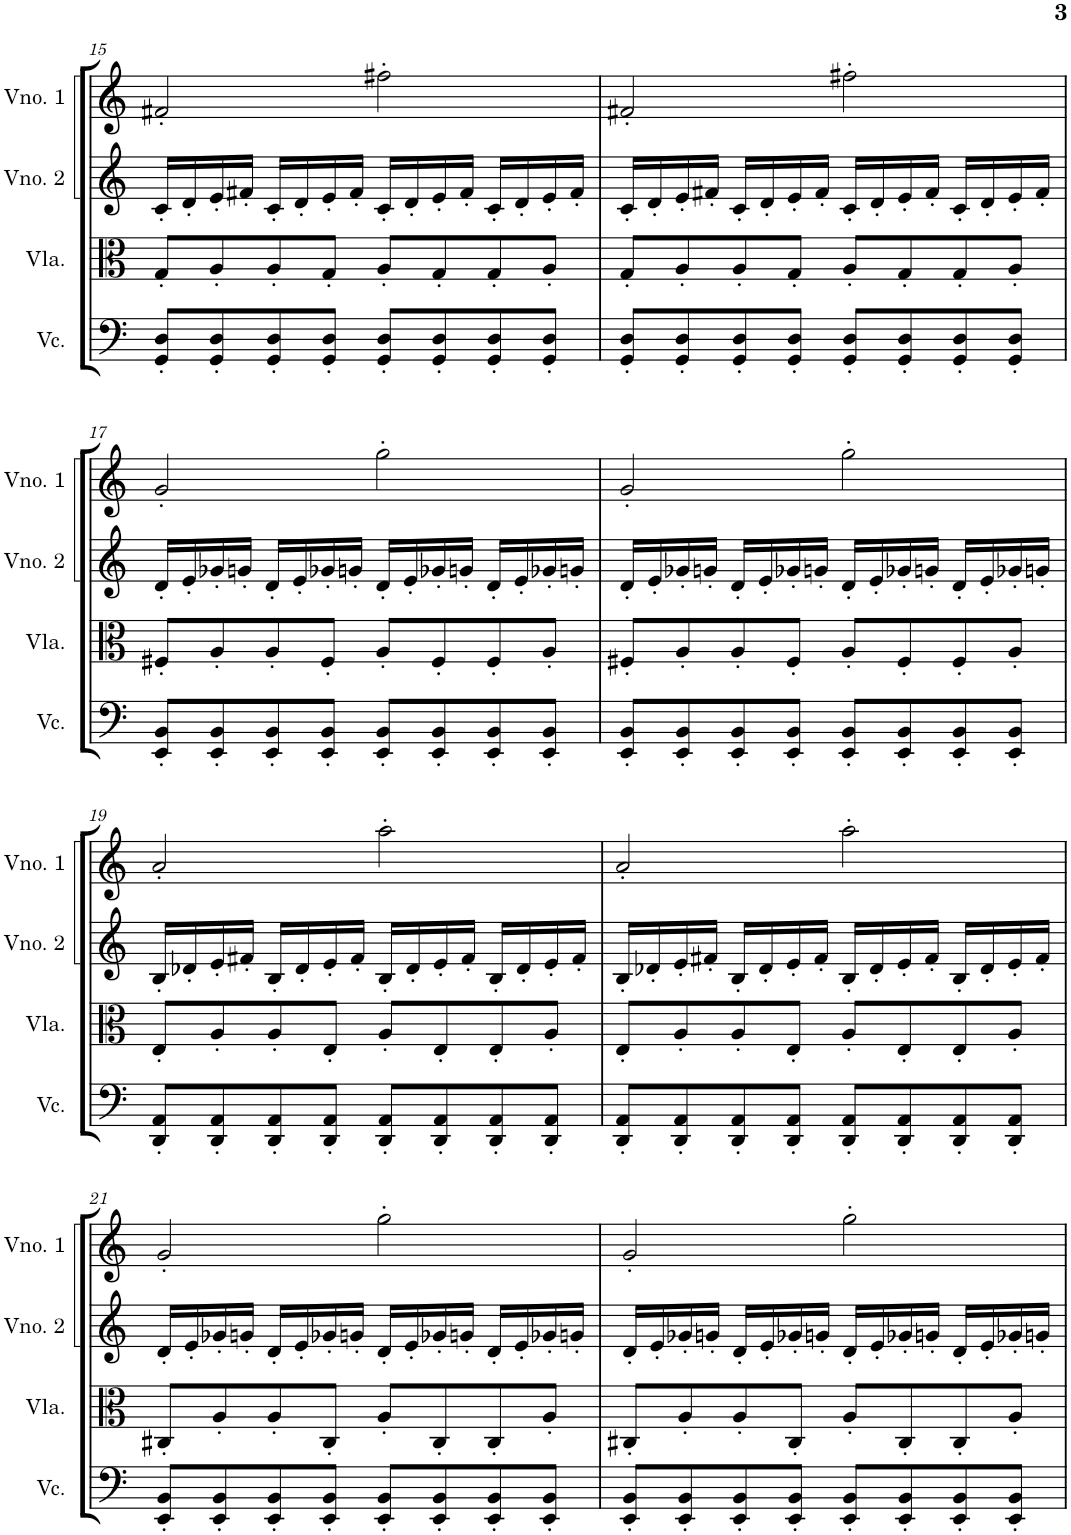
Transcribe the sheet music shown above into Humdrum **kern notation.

**kern	**kern	**kern	**kern
*part4	*part3	*part2	*part1
*staff4	*staff3	*staff2	*staff1
*I"Violoncelo	*I"Viola	*I"Violino 2	*I"Violino 1
*I'Vc.	*I'Vla.	*I'Vno. 2	*I'Vno. 1
!!LO:PB:g=z
*clefF4	*clefC3	*clefG2	*clefG2
*k[]	*k[]	*k[]	*k[]
*M4/4	*M4/4	*M4/4	*M4/4
=15	=15	=15	=15
8GG/' 8D/'L	8G'/L	16c'/LL	2f#X'/
.	.	16d'/	.
8GG/' 8D/'	8A'/	16e'/	.
.	.	16f#X'/JJ	.
8GG/' 8D/'	8A'/	16c'/LL	.
.	.	16d'/	.
8GG/' 8D/'J	8G'/J	16e'/	.
.	.	16f#'/JJ	.
8GG/' 8D/'L	8A'/L	16c'/LL	2ff#X'\
.	.	16d'/	.
8GG/' 8D/'	8G'/	16e'/	.
.	.	16f#'/JJ	.
8GG/' 8D/'	8G'/	16c'/LL	.
.	.	16d'/	.
8GG/' 8D/'J	8A'/J	16e'/	.
.	.	16f#'/JJ	.
=16	=16	=16	=16
8GG/' 8D/'L	8G'/L	16c'/LL	2f#X'/
.	.	16d'/	.
8GG/' 8D/'	8A'/	16e'/	.
.	.	16f#X'/JJ	.
8GG/' 8D/'	8A'/	16c'/LL	.
.	.	16d'/	.
8GG/' 8D/'J	8G'/J	16e'/	.
.	.	16f#'/JJ	.
8GG/' 8D/'L	8A'/L	16c'/LL	2ff#X'\
.	.	16d'/	.
8GG/' 8D/'	8G'/	16e'/	.
.	.	16f#'/JJ	.
8GG/' 8D/'	8G'/	16c'/LL	.
.	.	16d'/	.
8GG/' 8D/'J	8A'/J	16e'/	.
.	.	16f#'/JJ	.
!!LO:LB:g=z
=17	=17	=17	=17
8EE/' 8BB/'L	8F#X'/L	16d'/LL	2g'/
.	.	16e'/	.
8EE/' 8BB/'	8A'/	16g-X'/	.
.	.	16gn'/JJ	.
8EE/' 8BB/'	8A'/	16d'/LL	.
.	.	16e'/	.
8EE/' 8BB/'J	8F#'/J	16g-X'/	.
.	.	16gn'/JJ	.
8EE/' 8BB/'L	8A'/L	16d'/LL	2gg'\
.	.	16e'/	.
8EE/' 8BB/'	8F#'/	16g-X'/	.
.	.	16gn'/JJ	.
8EE/' 8BB/'	8F#'/	16d'/LL	.
.	.	16e'/	.
8EE/' 8BB/'J	8A'/J	16g-X'/	.
.	.	16gn'/JJ	.
=18	=18	=18	=18
8EE/' 8BB/'L	8F#X'/L	16d'/LL	2g'/
.	.	16e'/	.
8EE/' 8BB/'	8A'/	16g-X'/	.
.	.	16gn'/JJ	.
8EE/' 8BB/'	8A'/	16d'/LL	.
.	.	16e'/	.
8EE/' 8BB/'J	8F#'/J	16g-X'/	.
.	.	16gn'/JJ	.
8EE/' 8BB/'L	8A'/L	16d'/LL	2gg'\
.	.	16e'/	.
8EE/' 8BB/'	8F#'/	16g-X'/	.
.	.	16gn'/JJ	.
8EE/' 8BB/'	8F#'/	16d'/LL	.
.	.	16e'/	.
8EE/' 8BB/'J	8A'/J	16g-X'/	.
.	.	16gn'/JJ	.
!!LO:LB:g=z
=19	=19	=19	=19
8DD/' 8AA/'L	8E'/L	16B'/LL	2a'/
.	.	16d-X'/	.
8DD/' 8AA/'	8A'/	16e'/	.
.	.	16f#X'/JJ	.
8DD/' 8AA/'	8A'/	16B'/LL	.
.	.	16d-'/	.
8DD/' 8AA/'J	8E'/J	16e'/	.
.	.	16f#'/JJ	.
8DD/' 8AA/'L	8A'/L	16B'/LL	2aa'\
.	.	16d-'/	.
8DD/' 8AA/'	8E'/	16e'/	.
.	.	16f#'/JJ	.
8DD/' 8AA/'	8E'/	16B'/LL	.
.	.	16d-'/	.
8DD/' 8AA/'J	8A'/J	16e'/	.
.	.	16f#'/JJ	.
=20	=20	=20	=20
8DD/' 8AA/'L	8E'/L	16B'/LL	2a'/
.	.	16d-X'/	.
8DD/' 8AA/'	8A'/	16e'/	.
.	.	16f#X'/JJ	.
8DD/' 8AA/'	8A'/	16B'/LL	.
.	.	16d-'/	.
8DD/' 8AA/'J	8E'/J	16e'/	.
.	.	16f#'/JJ	.
8DD/' 8AA/'L	8A'/L	16B'/LL	2aa'\
.	.	16d-'/	.
8DD/' 8AA/'	8E'/	16e'/	.
.	.	16f#'/JJ	.
8DD/' 8AA/'	8E'/	16B'/LL	.
.	.	16d-'/	.
8DD/' 8AA/'J	8A'/J	16e'/	.
.	.	16f#'/JJ	.
!!LO:LB:g=z
=21	=21	=21	=21
8EE/' 8BB/'L	8C#X'/L	16d'/LL	2g'/
.	.	16e'/	.
8EE/' 8BB/'	8A'/	16g-X'/	.
.	.	16gn'/JJ	.
8EE/' 8BB/'	8A'/	16d'/LL	.
.	.	16e'/	.
8EE/' 8BB/'J	8C#'/J	16g-X'/	.
.	.	16gn'/JJ	.
8EE/' 8BB/'L	8A'/L	16d'/LL	2gg'\
.	.	16e'/	.
8EE/' 8BB/'	8C#'/	16g-X'/	.
.	.	16gn'/JJ	.
8EE/' 8BB/'	8C#'/	16d'/LL	.
.	.	16e'/	.
8EE/' 8BB/'J	8A'/J	16g-X'/	.
.	.	16gn'/JJ	.
=22	=22	=22	=22
8EE/' 8BB/'L	8C#X'/L	16d'/LL	2g'/
.	.	16e'/	.
8EE/' 8BB/'	8A'/	16g-X'/	.
.	.	16gn'/JJ	.
8EE/' 8BB/'	8A'/	16d'/LL	.
.	.	16e'/	.
8EE/' 8BB/'J	8C#'/J	16g-X'/	.
.	.	16gn'/JJ	.
8EE/' 8BB/'L	8A'/L	16d'/LL	2gg'\
.	.	16e'/	.
8EE/' 8BB/'	8C#'/	16g-X'/	.
.	.	16gn'/JJ	.
8EE/' 8BB/'	8C#'/	16d'/LL	.
.	.	16e'/	.
8EE/' 8BB/'J	8A'/J	16g-X'/	.
.	.	16gn'/JJ	.
=	=	=	=
*-	*-	*-	*-
